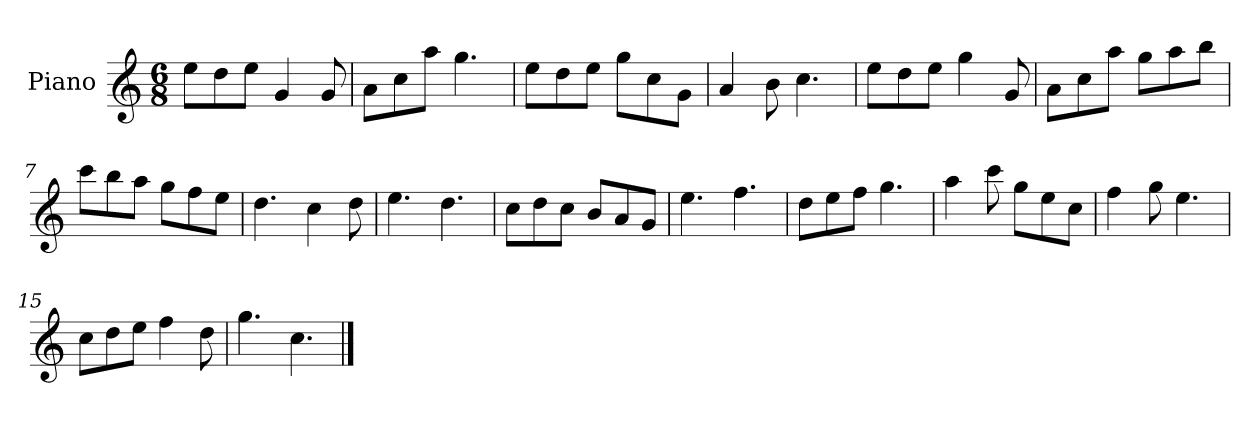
**kern
*part1
*staff1
*I"Piano
*I'Pno
*clefG2
*k[]
*M6/8
=1
8ee\L
8dd\
8ee\J
4g/
8g/
=2
8a\L
8cc\
8aa\J
4.gg\
=3
8ee\L
8dd\
8ee\J
8gg\L
8cc\
8g\J
=4
4a/
8b\
4.cc\
=5
8ee\L
8dd\
8ee\J
4gg\
8g/
=6
8a\L
8cc\
8aa\J
8gg\L
8aa\
8bb\J
=7
8ccc\L
8bb\
8aa\J
8gg\L
8ff\
8ee\J
=8
4.dd\
4cc\
8dd\
=9
4.ee\
4.dd\
=10
8cc\L
8dd\
8cc\J
8b/L
8a/
8g/J
=11
4.ee\
4.ff\
=12
8dd\L
8ee\
8ff\J
4.gg\
=13
4aa\
8ccc\
8gg\L
8ee\
8cc\J
=14
4ff\
8gg\
4.ee\
=15
8cc\L
8dd\
8ee\J
4ff\
8dd\
=16
4.gg\
4.cc\
==
*-
